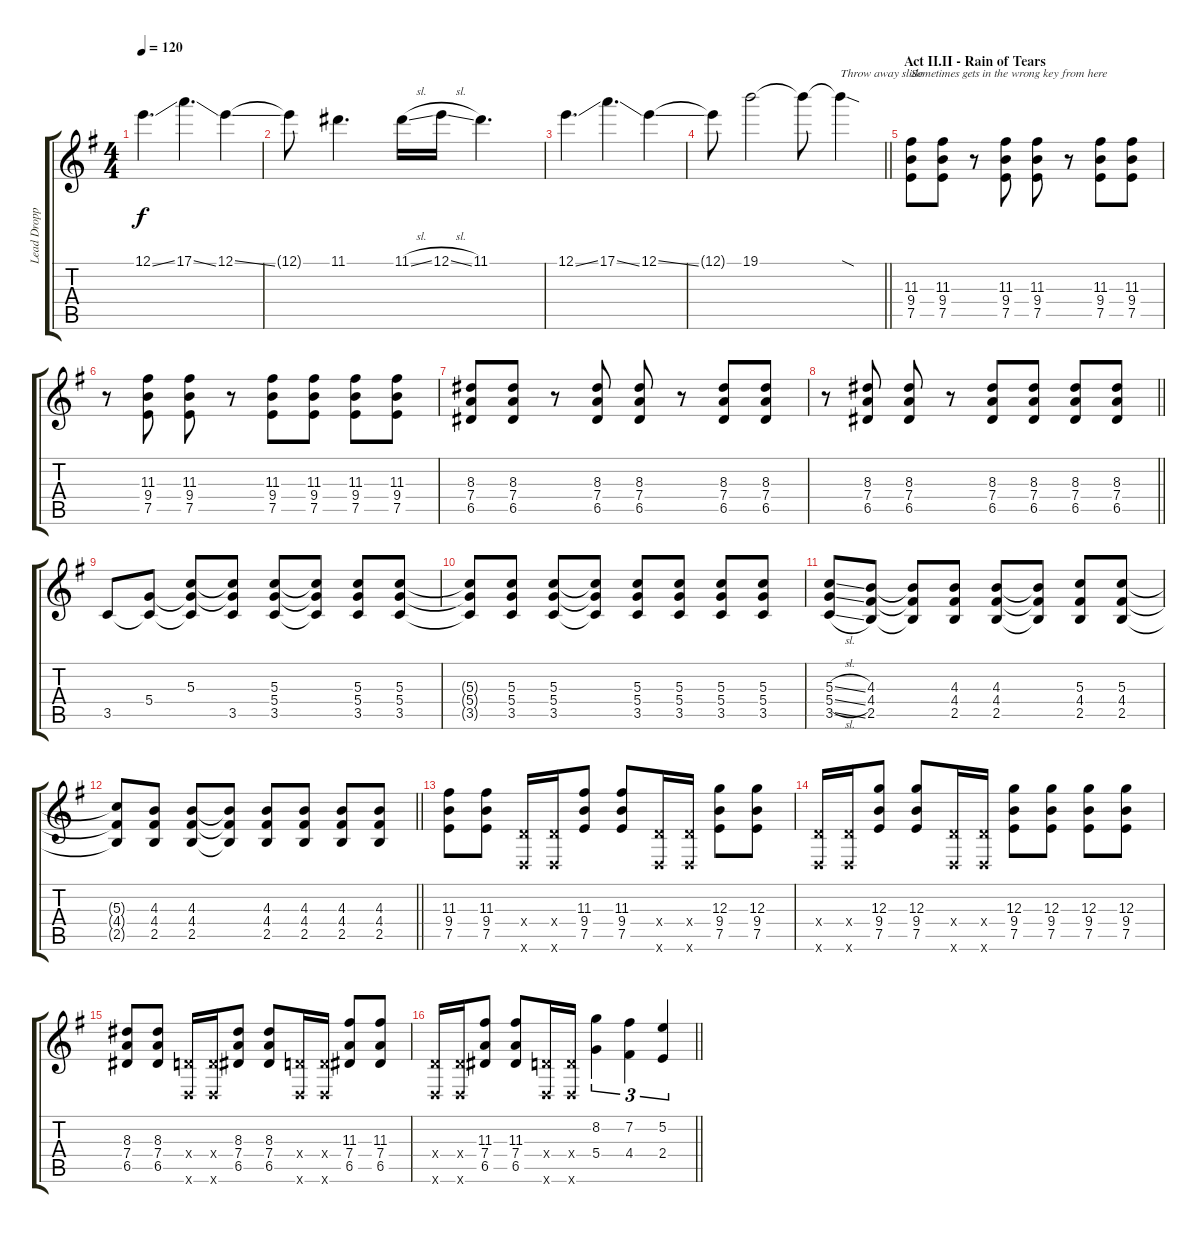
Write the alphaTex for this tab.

\track ("Lead Dropped D " "Lead Dropp") {instrument distortionguitar}
\staff {score tabs}
\tuning (E4 B3 G3 D3 A2 D2) {hide}
\ts (4 4)
\tempo 120
\clef g2
\ks eminor
12.1{ss}.4{d dy f} 17.1{ss}.4{d} 12.1{ss}.4 |
12.1{t}.8 11.1.4{d} 11.1{sl}.16 12.1{sl}.16 11.1.4{d} |
12.1{ss}.4{d} 17.1{ss}.4{d} 12.1{ss}.4 |
\barLineRight lightlight
12.1{t}.8 19.1.2 19.1{t}.8 19.1{sod t}.4{txt "Throw away slide"} |
\section ("" "Act II.II - Rain of Tears")
(11.3 9.4 7.5).8{txt "Sometimes gets in the wrong key from here" balance 0 instrument distortionguitar} (11.3 9.4 7.5).8 r.8 (11.3 9.4 7.5).8 (11.3 9.4 7.5).8 r.8 (11.3 9.4 7.5).8 (11.3 9.4 7.5).8 |
r.8 (11.3 9.4 7.5).8 (11.3 9.4 7.5).8 r.8 (11.3 9.4 7.5).8 (11.3 9.4 7.5).8 (11.3 9.4 7.5).8 (11.3 9.4 7.5).8 |
(8.3 7.4 6.5).8 (8.3 7.4 6.5).8 r.8 (8.3 7.4 6.5).8 (8.3 7.4 6.5).8 r.8 (8.3 7.4 6.5).8 (8.3 7.4 6.5).8 |
\barLineRight lightlight
r.8 (8.3 7.4 6.5).8 (8.3 7.4 6.5).8 r.8 (8.3 7.4 6.5).8 (8.3 7.4 6.5).8 (8.3 7.4 6.5).8 (8.3 7.4 6.5).8 |
3.5.8 (5.4 3.5{t}).8 (5.3 5.4{t} 3.5{t}).8 (5.3{t} 5.4{t} 3.5).8 (5.3 5.4 3.5).8 (5.3{t} 5.4{t} 3.5{t}).8 (5.3 5.4 3.5).8 (5.3 5.4 3.5).8 |
(5.3{t} 5.4{t} 3.5{t}).8 (5.3 5.4 3.5).8 (5.3 5.4 3.5).8 (5.3{t} 5.4{t} 3.5{t}).8 (5.3 5.4 3.5).8 (5.3 5.4 3.5).8 (5.3 5.4 3.5).8 (5.3 5.4 3.5).8 |
(5.3{sl} 5.4{sl} 3.5{sl}).8 (4.3 4.4 2.5).8 (4.3{t} 4.4{t} 2.5{t}).8 (4.3 4.4 2.5).8 (4.3 4.4 2.5).8 (4.3{t} 4.4{t} 2.5{t}).8 (5.3 4.4 2.5).8 (5.3 4.4 2.5).8 |
\barLineRight lightlight
(5.3{t} 4.4{t} 2.5{t}).8 (4.3 4.4 2.5).8 (4.3 4.4 2.5).8 (4.3{t} 4.4{t} 2.5{t}).8 (4.3 4.4 2.5).8 (4.3 4.4 2.5).8 (4.3 4.4 2.5).8 (4.3 4.4 2.5).8 |
(11.3 9.4 7.5).8 (11.3 9.4 7.5).8 (0.4{x} 0.6{x}).16 (0.4{x} 0.6{x}).16 (11.3 9.4 7.5).8 (11.3 9.4 7.5).8 (0.4{x} 0.6{x}).16 (0.4{x} 0.6{x}).16 (12.3 9.4 7.5).8 (12.3 9.4 7.5).8 |
(0.4{x} 0.6{x}).16 (0.4{x} 0.6{x}).16 (12.3 9.4 7.5).8 (12.3 9.4 7.5).8 (0.4{x} 0.6{x}).16 (0.4{x} 0.6{x}).16 (12.3 9.4 7.5).8 (12.3 9.4 7.5).8 (12.3 9.4 7.5).8 (12.3 9.4 7.5).8 |
(8.3 7.4 6.5).8 (8.3 7.4 6.5).8 (0.4{x} 0.6{x}).16 (0.4{x} 0.6{x}).16 (8.3 7.4 6.5).8 (8.3 7.4 6.5).8 (0.4{x} 0.6{x}).16 (0.4{x} 0.6{x}).16 (11.3 7.4 6.5).8 (11.3 7.4 6.5).8 |
\barLineRight lightlight
(0.4{x} 0.6{x}).16 (0.4{x} 0.6{x}).16 (11.3 7.4 6.5).8 (11.3 7.4 6.5).8 (0.4{x} 0.6{x}).16 (0.4{x} 0.6{x}).16 (8.2 5.4).4{tu (3 2)} (7.2 4.4).4{tu (3 2)} (5.2 2.4).4{tu (3 2)}
